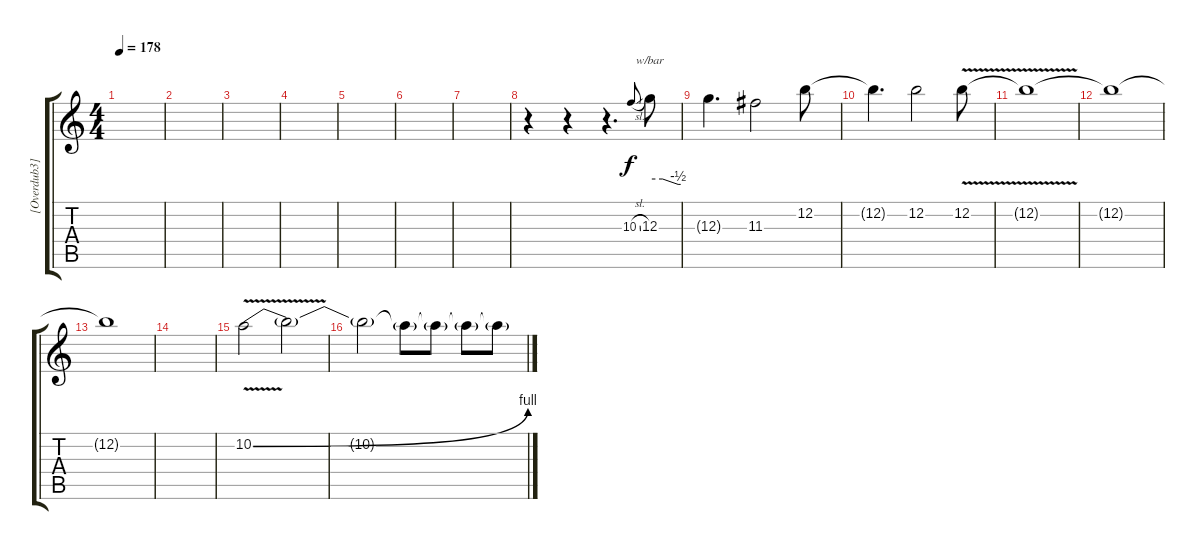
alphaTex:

\track ("[Overdub3]" "[Overdub3]") {instrument distortionguitar}
\staff {score tabs}
\tuning (E4 B3 G3 D3 A2 E2) {hide}
\ts (4 4)
\tempo 178
\clef g2
\ks c
|
|
|
|
|
|
|
r.4 r.4 r.4{d} 10.3{sl}.8{gr onbeat} 12.3.8{tbe (custom default 0 0 25 0 55 -2 60 -2) volume 0 instrument violin} |
12.3{t}.4{d} 11.3.2 12.2.8{volume 14} |
12.2{t}.4{d} 12.2.2 12.2{v}.8 |
12.2{t}.1 |
12.2{t}.1 |
12.2{t}.1 |
|
10.2{be (bend 0 0 60 4) v}.2{volume 0 instrument distortionguitar} 10.2{t}.2 |
10.2{t}.2 10.2{t}.8 10.2{t}.8 10.2{t}.8 10.2{t}.8
